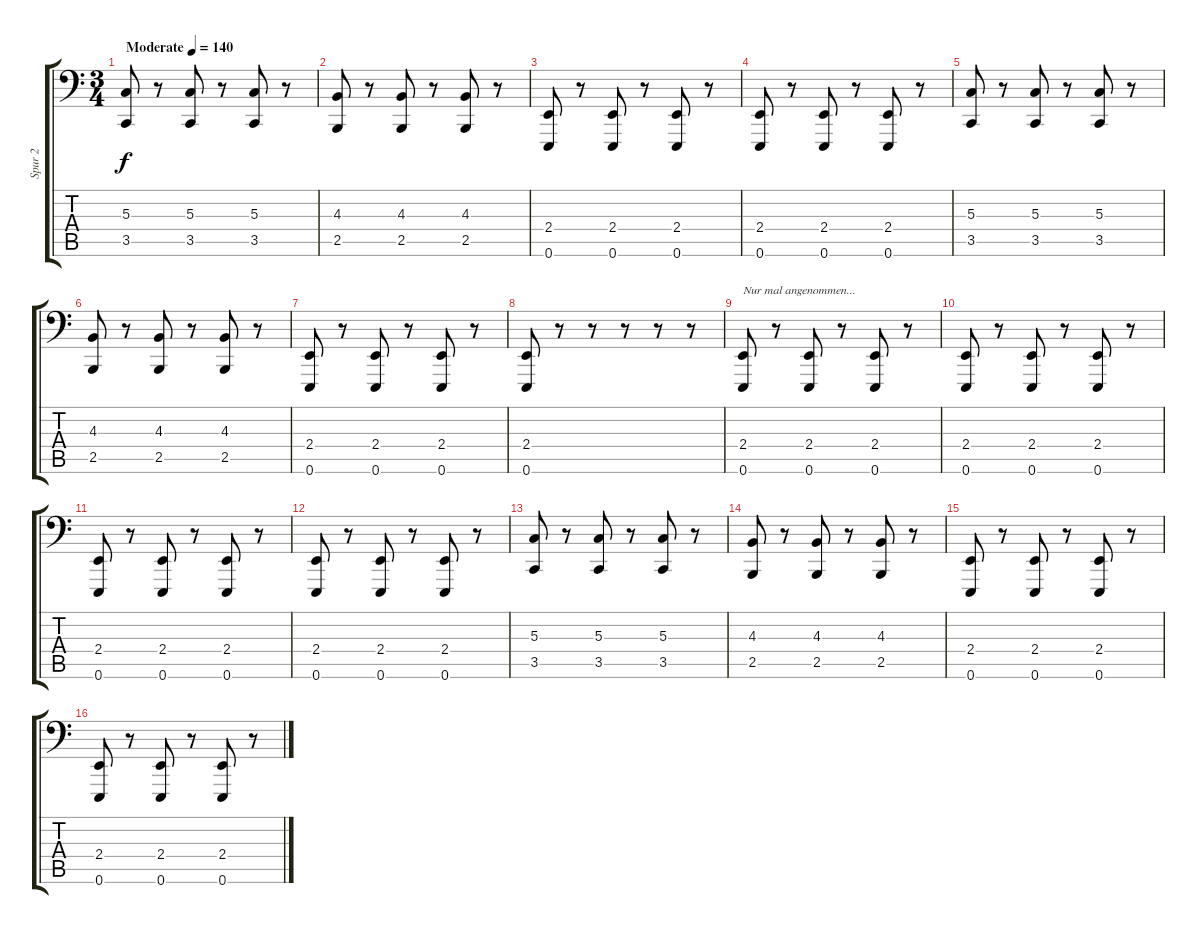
\track ("Spur 2" "Spur 2") {instrument brightacousticpiano}
\staff {score tabs}
\tuning (E3 B2 G2 D2 A1 E1) {hide}
\ts (3 4)
\tempo (140 "Moderate")
\clef f4
\ks c
(5.3 3.5).8{dy f instrument brightacousticpiano} r.8 (5.3 3.5).8 r.8 (5.3 3.5).8 r.8 |
(4.3 2.5).8 r.8 (4.3 2.5).8 r.8 (4.3 2.5).8 r.8 |
(2.4 0.6).8 r.8 (2.4 0.6).8 r.8 (2.4 0.6).8 r.8 |
(2.4 0.6).8 r.8 (2.4 0.6).8 r.8 (2.4 0.6).8 r.8 |
(5.3 3.5).8 r.8 (5.3 3.5).8 r.8 (5.3 3.5).8 r.8 |
(4.3 2.5).8 r.8 (4.3 2.5).8 r.8 (4.3 2.5).8 r.8 |
(2.4 0.6).8 r.8 (2.4 0.6).8 r.8 (2.4 0.6).8 r.8 |
(2.4 0.6).8 r.8 r.8 r.8 r.8 r.8 |
(2.4 0.6).8{txt "Nur mal angenommen..."} r.8 (2.4 0.6).8 r.8 (2.4 0.6).8 r.8 |
(2.4 0.6).8 r.8 (2.4 0.6).8 r.8 (2.4 0.6).8 r.8 |
(2.4 0.6).8 r.8 (2.4 0.6).8 r.8 (2.4 0.6).8 r.8 |
(2.4 0.6).8 r.8 (2.4 0.6).8 r.8 (2.4 0.6).8 r.8 |
(5.3 3.5).8 r.8 (5.3 3.5).8 r.8 (5.3 3.5).8 r.8 |
(4.3 2.5).8 r.8 (4.3 2.5).8 r.8 (4.3 2.5).8 r.8 |
(2.4 0.6).8 r.8 (2.4 0.6).8 r.8 (2.4 0.6).8 r.8 |
(2.4 0.6).8 r.8 (2.4 0.6).8 r.8 (2.4 0.6).8 r.8
